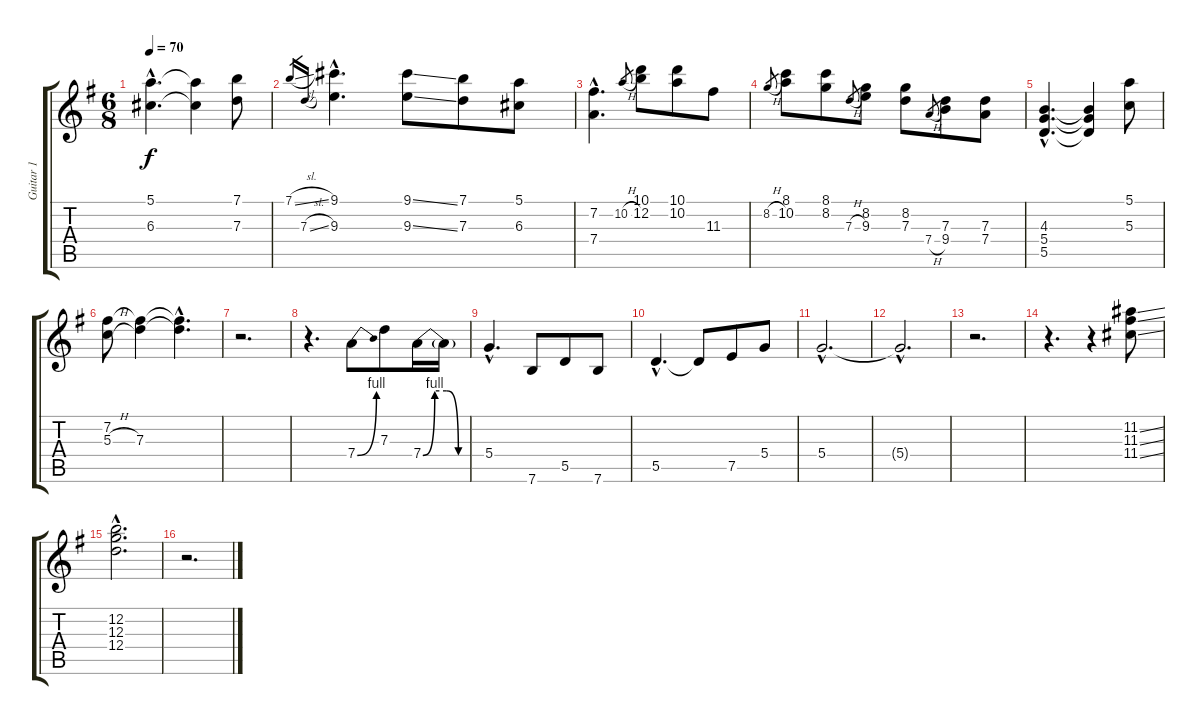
\track ("Guitar 1" "Guitar 1") {instrument overdrivenguitar}
\staff {score tabs}
\tuning (E4 B3 G3 D3 A2 E2) {hide}
\ts (6 8)
\tempo 70
\clef g2
\ks g
(5.1{hac} 6.3{hac}).4{d dy f} (5.1{t} 6.3{t}).4 (7.1 7.3).8 |
7.1{sl}.16{gr} 7.3{sl}.16{gr} (9.1{hac} 9.3{hac}).4{d} (9.1{ss} 9.3{ss}).8 (7.1 7.3).8 (5.1 6.3).8 |
(7.2{hac} 7.4{hac}).4{d} 10.2{h}.8{gr} (10.1 12.2).8 (10.1 10.2).8 11.3.8 |
8.2{h}.8{gr} (8.1 10.2).8 (8.1 8.2).8 7.3{h}.8{gr} (8.2 9.3).8 (8.2 7.3).8 7.4{h}.8{gr} (7.3 9.4).8 (7.3 7.4).8 |
(4.3{hac} 5.4{hac} 5.5{hac}).4{d} (4.3{t} 5.4{t} 5.5{t}).4 (5.1 5.3).8 |
(7.2 5.3{h}).8 (7.2{t} 7.3).4 (7.2{hac t} 7.3{hac t}).4{d} |
r.2{d} |
r.4{d} 7.4{be (bend 0 0 60 4)}.8 7.3.8 7.4{be (custom 0 0 15 4 30 4 45 0 60 0)}.16 7.4{t}.16 |
5.4{hac}.4{d} 7.6.8 5.5.8 7.6.8 |
5.5{hac}.4{d} 5.5{t}.8 7.5.8 5.4.8 |
5.4{hac}.2{d} |
5.4{hac t}.2{d} |
r.2{d} |
r.4{d} r.4 (11.2{ss} 11.3{ss} 11.4{ss}).8 |
(12.2{hac} 12.3{hac} 12.4{hac}).2{d} |
r.2{d}
